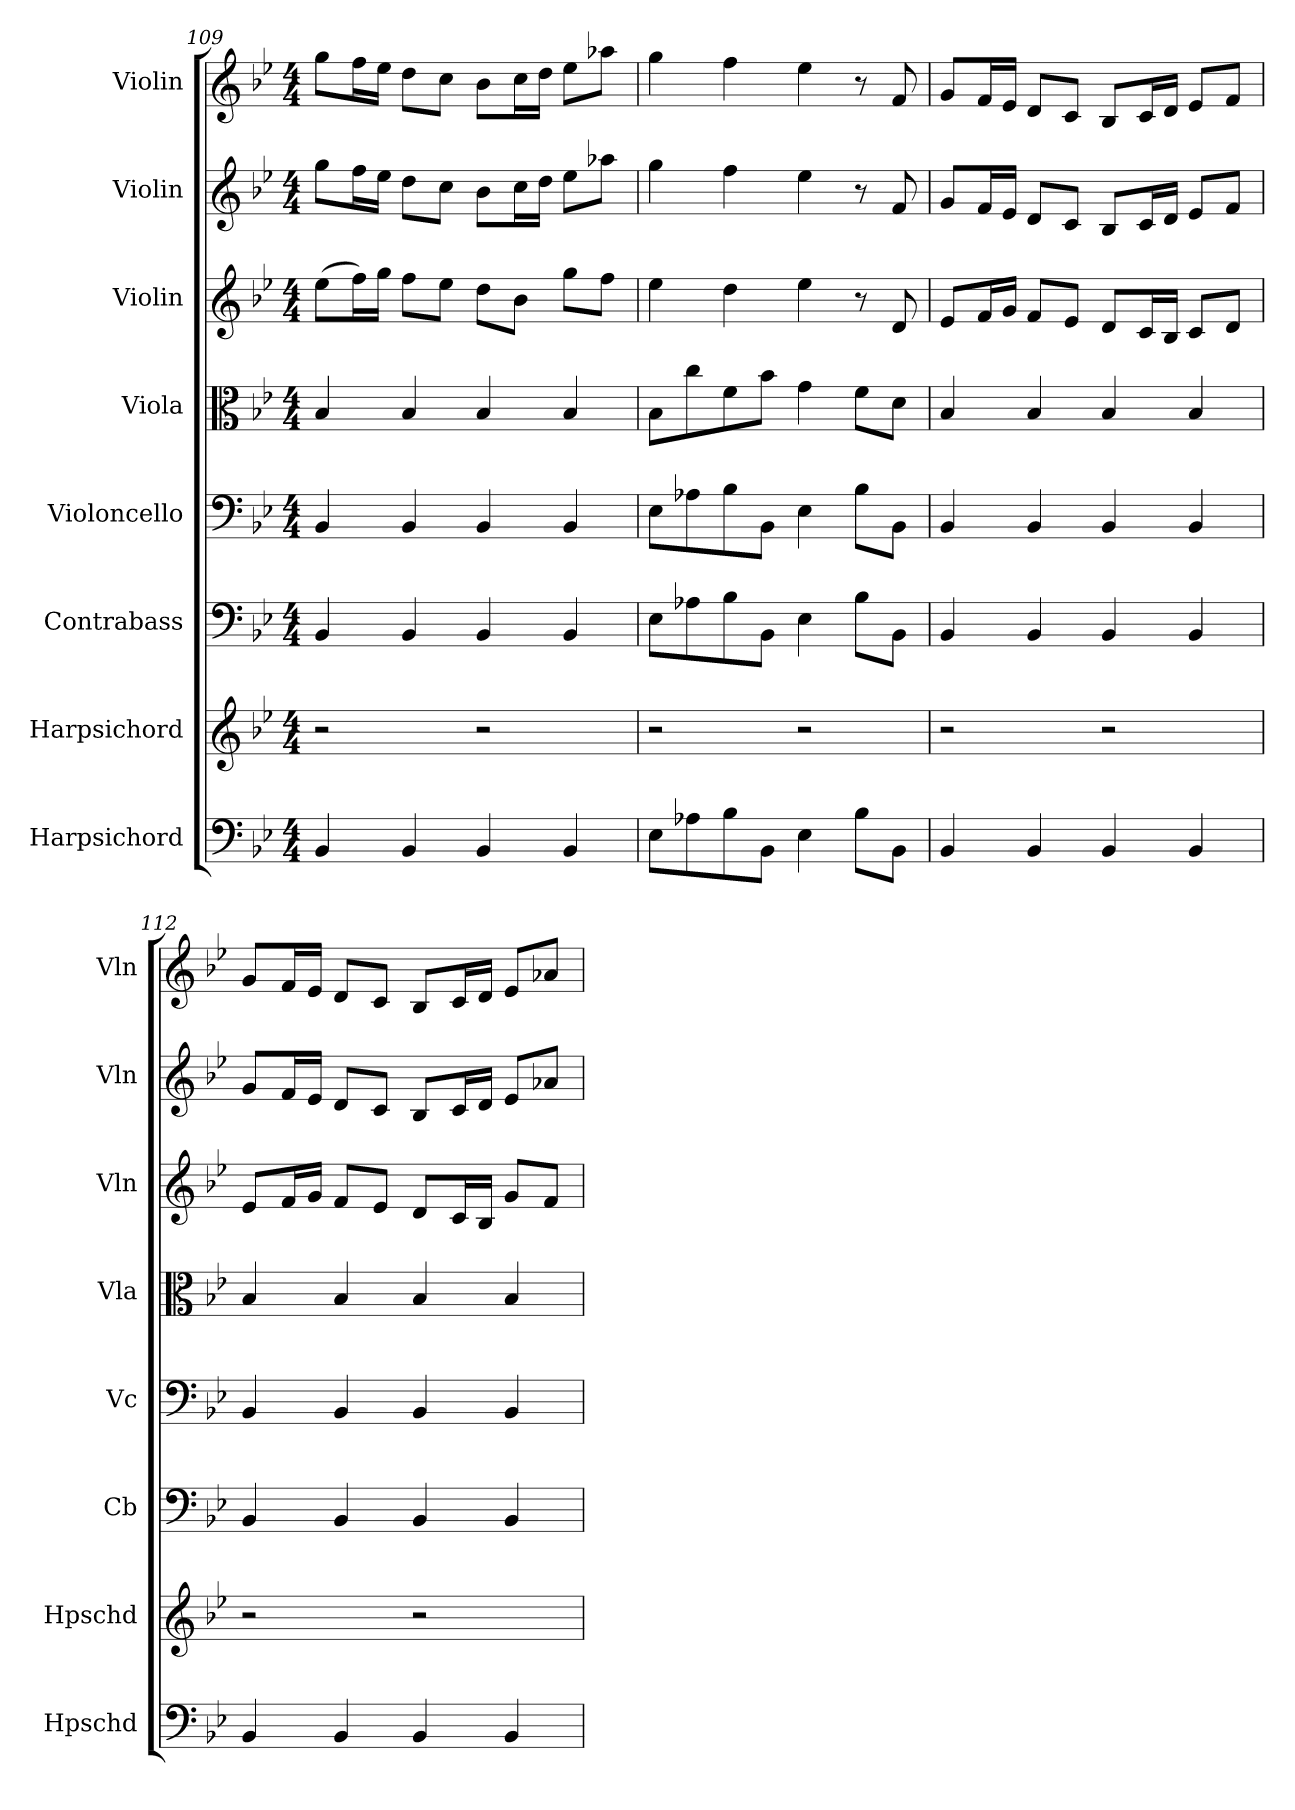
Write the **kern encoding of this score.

**kern	**kern	**kern	**kern	**kern	**kern	**kern	**kern
*part8	*part7	*part6	*part5	*part4	*part3	*part2	*part1
*staff8	*staff7	*staff6	*staff5	*staff4	*staff3	*staff2	*staff1
*I"Harpsichord	*I"Harpsichord	*I"Contrabass	*I"Violoncello	*I"Viola	*I"Violin	*I"Violin	*I"Violin
*I'Hpschd	*I'Hpschd	*I'Cb	*I'Vc	*I'Vla	*I'Vln	*I'Vln	*I'Vln
*clefF4	*clefG2	*clefF4	*clefF4	*clefC3	*clefG2	*clefG2	*clefG2
*k[b-e-]	*k[b-e-]	*k[b-e-]	*k[b-e-]	*k[b-e-]	*k[b-e-]	*k[b-e-]	*k[b-e-]
*M4/4	*M4/4	*M4/4	*M4/4	*M4/4	*M4/4	*M4/4	*M4/4
=109	=109	=109	=109	=109	=109	=109	=109
4BB-/	2r	4BB-/	4BB-/	4B-/	(8ee-\L	8gg\L	8gg\L
.	.	.	.	.	16ff\L)	16ff\L	16ff\L
.	.	.	.	.	16gg\JJ	16ee-\JJ	16ee-\JJ
4BB-/	.	4BB-/	4BB-/	4B-/	8ff\L	8dd\L	8dd\L
.	.	.	.	.	8ee-\J	8cc\J	8cc\J
4BB-/	2r	4BB-/	4BB-/	4B-/	8dd\L	8b-\L	8b-\L
.	.	.	.	.	8b-\J	16cc\L	16cc\L
.	.	.	.	.	.	16dd\JJ	16dd\JJ
4BB-/	.	4BB-/	4BB-/	4B-/	8gg\L	8ee-\L	8ee-\L
.	.	.	.	.	8ff\J	8aa-X\J	8aa-X\J
=110	=110	=110	=110	=110	=110	=110	=110
8E-\L	2r	8E-\L	8E-\L	8B-\L	4ee-\	4gg\	4gg\
8A-X\	.	8A-X\	8A-X\	8cc\	.	.	.
8B-\	.	8B-\	8B-\	8f\	4dd\	4ff\	4ff\
8BB-\J	.	8BB-\J	8BB-\J	8b-\J	.	.	.
4E-\	2r	4E-\	4E-\	4g\	4ee-\	4ee-\	4ee-\
8B-\L	.	8B-\L	8B-\L	8f\L	8r	8r	8r
8BB-\J	.	8BB-\J	8BB-\J	8d\J	8d/	8f/	8f/
=111	=111	=111	=111	=111	=111	=111	=111
4BB-/	2r	4BB-/	4BB-/	4B-/	8e-/L	8g/L	8g/L
.	.	.	.	.	16f/L	16f/L	16f/L
.	.	.	.	.	16g/JJ	16e-/JJ	16e-/JJ
4BB-/	.	4BB-/	4BB-/	4B-/	8f/L	8d/L	8d/L
.	.	.	.	.	8e-/J	8c/J	8c/J
4BB-/	2r	4BB-/	4BB-/	4B-/	8d/L	8B-/L	8B-/L
.	.	.	.	.	16c/L	16c/L	16c/L
.	.	.	.	.	16B-/JJ	16d/JJ	16d/JJ
4BB-/	.	4BB-/	4BB-/	4B-/	8c/L	8e-/L	8e-/L
.	.	.	.	.	8d/J	8f/J	8f/J
=112	=112	=112	=112	=112	=112	=112	=112
4BB-/	2r	4BB-/	4BB-/	4B-/	8e-/L	8g/L	8g/L
.	.	.	.	.	16f/L	16f/L	16f/L
.	.	.	.	.	16g/JJ	16e-/JJ	16e-/JJ
4BB-/	.	4BB-/	4BB-/	4B-/	8f/L	8d/L	8d/L
.	.	.	.	.	8e-/J	8c/J	8c/J
4BB-/	2r	4BB-/	4BB-/	4B-/	8d/L	8B-/L	8B-/L
.	.	.	.	.	16c/L	16c/L	16c/L
.	.	.	.	.	16B-/JJ	16d/JJ	16d/JJ
4BB-/	.	4BB-/	4BB-/	4B-/	8g/L	8e-/L	8e-/L
.	.	.	.	.	8f/J	8a-X/J	8a-X/J
=	=	=	=	=	=	=	=
*-	*-	*-	*-	*-	*-	*-	*-
